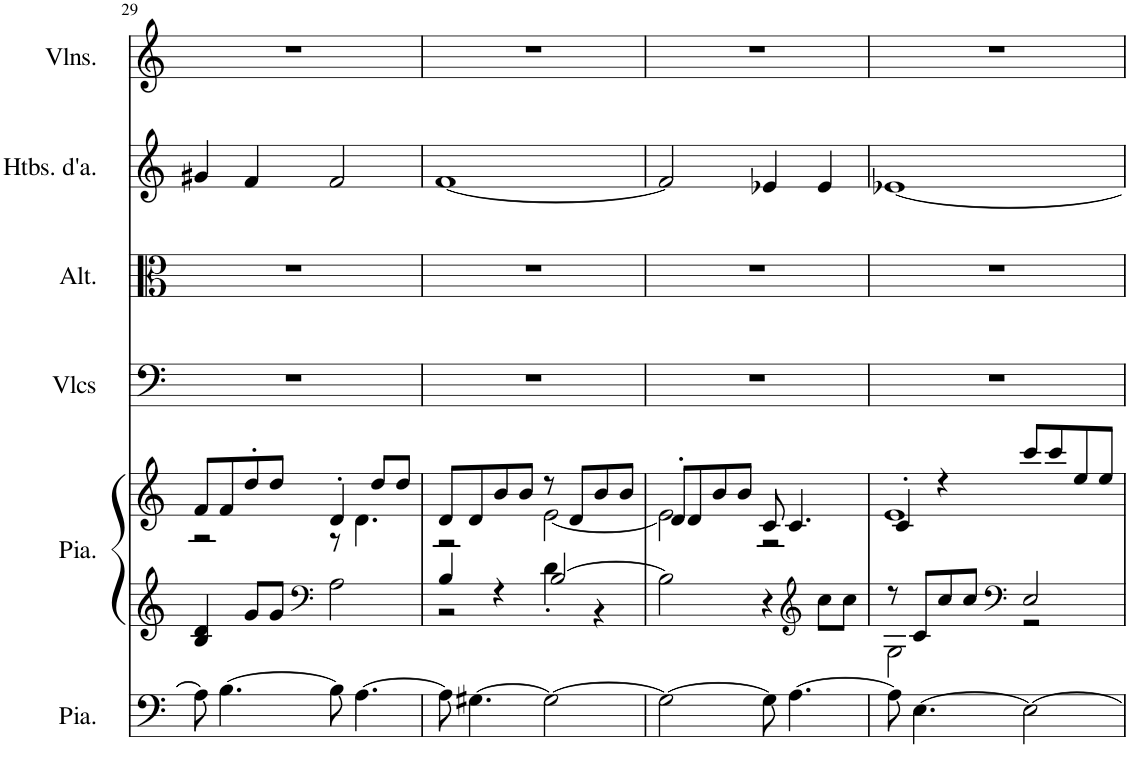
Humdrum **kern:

**kern	**kern	**kern	**kern	**kern	**kern	**kern
*part6	*part5	*part5	*part4	*part3	*part2	*part1
*staff7	*staff6	*staff5	*staff4	*staff3	*staff2	*staff1
*I"Piano, Pedals	*I"Piano, Organ	*	*I"Violoncelles, Bass	*I"Altos, Tenor	*I"Hautbois d'amour, Alto	*I"Violons, Soprano
*I'Pia.	*I'Pia.	*	*I'Vlcs	*I'Alt.	*I'Htbs. d'a.	*I'Vlns.
!!LO:PB:g=z
*clefF4	*clefG2	*clefG2	*clefF4	*clefC3	*clefG2	*clefG2
*	*	*	*	*	*Trd2c3	*
*k[]	*k[]	*k[]	*k[]	*k[]	*k[]	*k[]
*M4/4	*M4/4	*M4/4	*M4/4	*M4/4	*M4/4	*M4/4
=29	=29	=29	=29	=29	=29	=29
*	*	*^	*	*	*	*
8A\]	4B/ 4d/	8f/L	2r	1r	1r	4g#X/	1r
[4.B\	.	8f/	.	.	.	.	.
.	8g/L	8dd'/	.	.	.	4f/	.
.	8g/J	8dd/J	.	.	.	.	.
*	*clefF4	*	*	*	*	*	*
8B\]	2A\	4d'/	8r	.	.	2f/	.
[4.A\	.	.	4.d\	.	.	.	.
.	.	8dd/L	.	.	.	.	.
.	.	8dd/J	.	.	.	.	.
=30	=30	=30	=30	=30	=30	=30	=30
*	*^	*	*	*	*	*	*
8A\]	4B/	2r	8d/L	2r	1r	1r	[1f	1r
[4.G#X\	.	.	8d/	.	.	.	.	.
.	4r	.	8b/	.	.	.	.	.
.	.	.	8b/J	.	.	.	.	.
2G#\_	[2B/	4d'\	8r	[2e\	.	.	.	.
.	.	.	8d/L	.	.	.	.	.
.	.	4r	8b/	.	.	.	.	.
.	.	.	8b/J	.	.	.	.	.
*	*v	*v	*	*	*	*	*	*
=31	=31	=31	=31	=31	=31	=31	=31
2G#\_	2B\]	8d'/L	2e\]	1r	1r	2f/]	1r
.	.	8d/	.	.	.	.	.
.	.	8b/	.	.	.	.	.
.	.	8b/J	.	.	.	.	.
8G#\]	4r	8c/	2r	.	.	4e-X/	.
[4.A\	.	4.c/	.	.	.	.	.
*	*clefG2	*	*	*	*	*	*
.	8cc\L	.	.	.	.	4e-/	.
.	8cc\J	.	.	.	.	.	.
=32	=32	=32	=32	=32	=32	=32	=32
*	*^	*	*	*	*	*	*
8A\]	8r	2G\	4c'/	1e	1r	1r	[1e-X	1r
[4.E\	8c/L	.	.	.	.	.	.	.
.	8cc/	.	4r	.	.	.	.	.
.	8cc/J	.	.	.	.	.	.	.
*	*clefF4	*	*	*	*	*	*	*
2E\_	2E/	2r	8ccc/L	.	.	.	.	.
.	.	.	8ccc/	.	.	.	.	.
.	.	.	8ee/	.	.	.	.	.
.	.	.	8ee/J	.	.	.	.	.
*	*v	*v	*	*	*	*	*	*
*	*	*v	*v	*	*	*	*
=	=	=	=	=	=	=
*-	*-	*-	*-	*-	*-	*-
